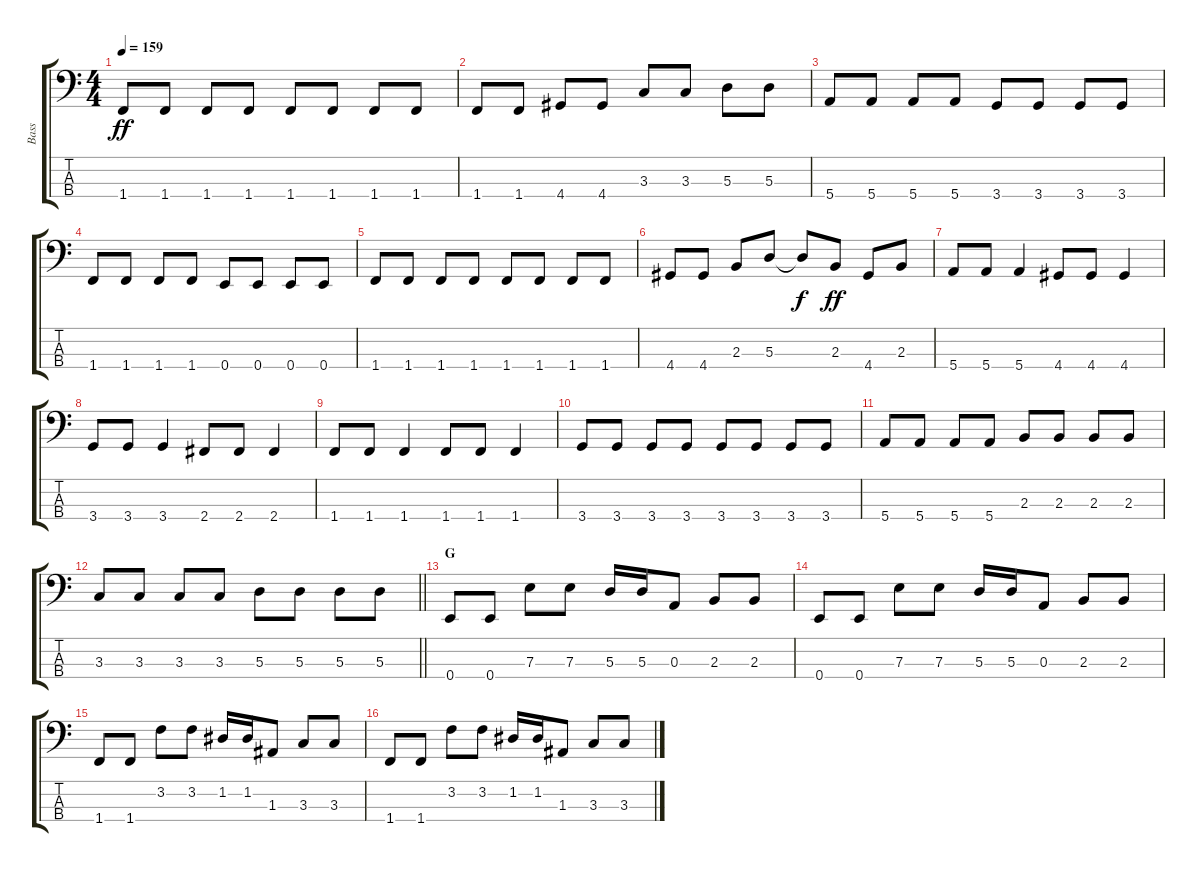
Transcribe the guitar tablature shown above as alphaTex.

\track ("Bass" "Bass") {instrument electricbasspick}
\staff {score tabs}
\tuning (G2 D2 A1 E1) {hide}
\ts (4 4)
\tempo 159
\clef f4
\ks c
1.4.8{dy ff} 1.4.8 1.4.8 1.4.8 1.4.8 1.4.8 1.4.8 1.4.8 |
1.4.8 1.4.8 4.4.8 4.4.8 3.3.8 3.3.8 5.3.8 5.3.8 |
5.4.8 5.4.8 5.4.8 5.4.8 3.4.8 3.4.8 3.4.8 3.4.8 |
1.4.8 1.4.8 1.4.8 1.4.8 0.4.8 0.4.8 0.4.8 0.4.8 |
1.4.8 1.4.8 1.4.8 1.4.8 1.4.8 1.4.8 1.4.8 1.4.8 |
4.4.8 4.4.8 2.3.8 5.3.8 5.3{t}.8{dy f} 2.3.8{dy ff} 4.4.8 2.3.8 |
5.4.8 5.4.8 5.4.4 4.4.8 4.4.8 4.4.4 |
3.4.8 3.4.8 3.4.4 2.4.8 2.4.8 2.4.4 |
1.4.8 1.4.8 1.4.4 1.4.8 1.4.8 1.4.4 |
3.4.8 3.4.8 3.4.8 3.4.8 3.4.8 3.4.8 3.4.8 3.4.8 |
5.4.8 5.4.8 5.4.8 5.4.8 2.3.8 2.3.8 2.3.8 2.3.8 |
\barLineRight lightlight
3.3.8 3.3.8 3.3.8 3.3.8 5.3.8 5.3.8 5.3.8 5.3.8 |
\section ("" "G")
0.4.8 0.4.8 7.3.8 7.3.8 5.3.16 5.3.16 0.3.8 2.3.8 2.3.8 |
0.4.8 0.4.8 7.3.8 7.3.8 5.3.16 5.3.16 0.3.8 2.3.8 2.3.8 |
1.4.8 1.4.8 3.2.8 3.2.8 1.2.16 1.2.16 1.3.8 3.3.8 3.3.8 |
1.4.8 1.4.8 3.2.8 3.2.8 1.2.16 1.2.16 1.3.8 3.3.8 3.3.8
